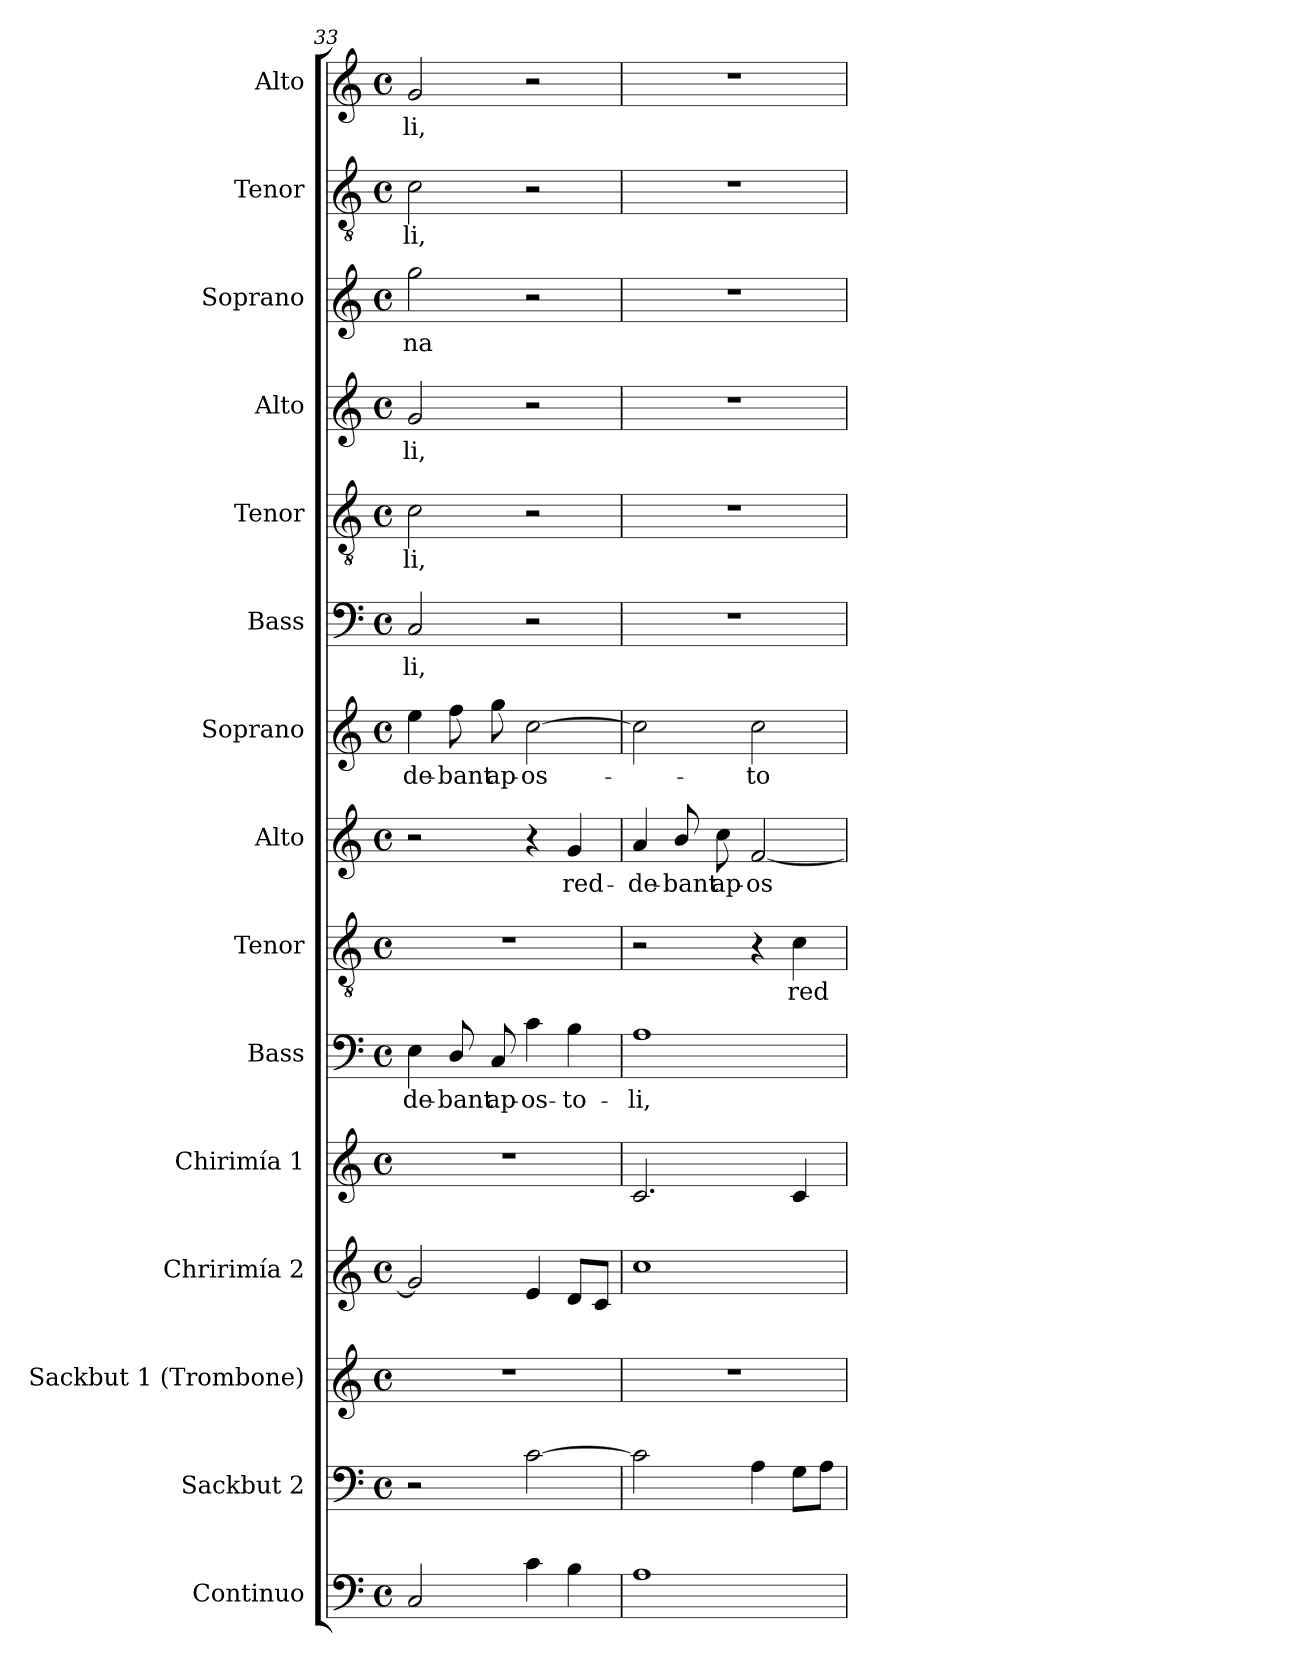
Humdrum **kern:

**kern	**kern	**kern	**kern	**kern	**kern	**text	**kern	**text	**kern	**text	**kern	**text	**kern	**text	**kern	**text	**kern	**text	**kern	**text	**kern	**text	**kern	**text
*part15	*part14	*part13	*part12	*part11	*part10	*part10	*part9	*part9	*part8	*part8	*part7	*part7	*part6	*part6	*part5	*part5	*part4	*part4	*part3	*part3	*part2	*part2	*part1	*part1
*staff15	*staff14	*staff13	*staff12	*staff11	*staff10	*staff10	*staff9	*staff9	*staff8	*staff8	*staff7	*staff7	*staff6	*staff6	*staff5	*staff5	*staff4	*staff4	*staff3	*staff3	*staff2	*staff2	*staff1	*staff1
*I"Continuo	*I"Sackbut 2	*I"Sackbut 1 (Trombone)	*I"Chririmía 2	*I"Chirimía 1	*I"Bass	*	*I"Tenor	*	*I"Alto	*	*I"Soprano	*	*I"Bass	*	*I"Tenor	*	*I"Alto	*	*I"Soprano	*	*I"Tenor	*	*I"Alto	*
*I'Cont.	*I'Scbt.	*I'Scbt.	*I'Chi.	*I'Chi.	*I'B.	*	*I'T.	*	*I'A.	*	*I'S.	*	*I'B.	*	*I'T.	*	*I'A.	*	*I'S.	*	*I'T.	*	*I'A.	*
*clefF4	*clefF4	*clefG2	*clefG2	*clefG2	*clefF4	*	*clefGv2	*	*clefG2	*	*clefG2	*	*clefF4	*	*clefGv2	*	*clefG2	*	*clefG2	*	*clefGv2	*	*clefG2	*
*	*	*	*	*	*	*	*ITrd7c12	*	*	*	*	*	*	*	*ITrd7c12	*	*	*	*	*	*ITrd7c12	*	*	*
*k[]	*k[]	*k[]	*k[]	*k[]	*k[]	*	*k[]	*	*k[]	*	*k[]	*	*k[]	*	*k[]	*	*k[]	*	*k[]	*	*k[]	*	*k[]	*
*C:	*C:	*C:	*C:	*C:	*C:	*	*C:	*	*C:	*	*C:	*	*C:	*	*C:	*	*C:	*	*C:	*	*C:	*	*C:	*
*M4/4	*M4/4	*M4/4	*M4/4	*M4/4	*M4/4	*	*M4/4	*	*M4/4	*	*M4/4	*	*M4/4	*	*M4/4	*	*M4/4	*	*M4/4	*	*M4/4	*	*M4/4	*
*met(c)	*met(c)	*met(c)	*met(c)	*met(c)	*met(c)	*	*met(c)	*	*met(c)	*	*met(c)	*	*met(c)	*	*met(c)	*	*met(c)	*	*met(c)	*	*met(c)	*	*met(c)	*
=33	=33	=33	=33	=33	=33	=33	=33	=33	=33	=33	=33	=33	=33	=33	=33	=33	=33	=33	=33	=33	=33	=33	=33	=33
!	!	!	!	!	!	!LO:LY:b:color=#000000	!	!	!	!	!	!	!	!	!	!	!	!	!	!	!	!	!	!
!	!	!	!	!	!	!	!	!	!	!	!	!LO:LY:b:color=#000000	!	!	!	!	!	!	!	!	!	!	!	!
!	!	!	!	!	!	!	!	!	!	!	!	!	!	!LO:LY:b:color=#000000	!	!	!	!	!	!	!	!	!	!
!	!	!	!	!	!	!	!	!	!	!	!	!	!	!	!	!LO:LY:b:color=#000000	!	!	!	!	!	!	!	!
!	!	!	!	!	!	!	!	!	!	!	!	!	!	!	!	!	!	!LO:LY:b:color=#000000	!	!	!	!	!	!
!	!	!	!	!	!	!	!	!	!	!	!	!	!	!	!	!	!	!	!	!LO:LY:b:color=#000000	!	!	!	!
!	!	!	!	!	!	!	!	!	!	!	!	!	!	!	!	!	!	!	!	!	!	!LO:LY:b:color=#000000	!	!
!	!	!	!	!	!	!	!	!	!	!	!	!	!	!	!	!	!	!	!	!	!	!	!	!LO:LY:b:color=#000000
2Ci/	2r	1r	2gi/]	1r	4Ei\	-de-	1r	.	2r	.	4eei\	-de-	2Ci/	-li,	2Ci\	-li,	2gi/	-li,	2ggi\	-na	2Ci\	-li,	2gi/	-li,
!	!	!	!	!	!	!LO:LY:b:color=#000000	!	!	!	!	!	!	!	!	!	!	!	!	!	!	!	!	!	!
!	!	!	!	!	!	!	!	!	!	!	!	!LO:LY:b:color=#000000	!	!	!	!	!	!	!	!	!	!	!	!
.	.	.	.	.	8Di/	-bant	.	.	.	.	8ffi\	-bant	.	.	.	.	.	.	.	.	.	.	.	.
!	!	!	!	!	!	!LO:LY:b:color=#000000	!	!	!	!	!	!	!	!	!	!	!	!	!	!	!	!	!	!
!	!	!	!	!	!	!	!	!	!	!	!	!LO:LY:b:color=#000000	!	!	!	!	!	!	!	!	!	!	!	!
.	.	.	.	.	8Ci/	ap-	.	.	.	.	8ggi\	ap-	.	.	.	.	.	.	.	.	.	.	.	.
!	!	!	!	!	!	!LO:LY:b:color=#000000	!	!	!	!	!	!	!	!	!	!	!	!	!	!	!	!	!	!
!	!	!	!	!	!	!	!	!	!	!	!	!LO:LY:b:color=#000000	!	!	!	!	!	!	!	!	!	!	!	!
4ci\	[>2ci\	.	4ei/	.	4ci\	-os-	.	.	4r	.	[>2cci\	-os-	2r	.	2r	.	2r	.	2r	.	2r	.	2r	.
!	!	!	!	!	!	!LO:LY:b:color=#000000	!	!	!	!	!	!	!	!	!	!	!	!	!	!	!	!	!	!
!	!	!	!	!	!	!	!	!	!	!LO:LY:b:color=#000000	!	!	!	!	!	!	!	!	!	!	!	!	!	!
4Bi\	.	.	8di/L	.	4Bi\	-to-	.	.	4gi/	red-	.	.	.	.	.	.	.	.	.	.	.	.	.	.
.	.	.	8ci/J	.	.	.	.	.	.	.	.	.	.	.	.	.	.	.	.	.	.	.	.	.
!!LO:PB:g=z
=34	=34	=34	=34	=34	=34	=34	=34	=34	=34	=34	=34	=34	=34	=34	=34	=34	=34	=34	=34	=34	=34	=34	=34	=34
!	!	!	!	!	!	!LO:LY:b:color=#000000	!	!	!	!	!	!	!	!	!	!	!	!	!	!	!	!	!	!
!	!	!	!	!	!	!	!	!	!	!LO:LY:b:color=#000000	!	!	!	!	!	!	!	!	!	!	!	!	!	!
1Ai	2ci\]	1r	1cci	2.ci/	1Ai	-li,	2r	.	4ai/	-de-	2cci\]	.	1r	.	1r	.	1r	.	1r	.	1r	.	1r	.
!	!	!	!	!	!	!	!	!	!	!LO:LY:b:color=#000000	!	!	!	!	!	!	!	!	!	!	!	!	!	!
.	.	.	.	.	.	.	.	.	8bi/	-bant	.	.	.	.	.	.	.	.	.	.	.	.	.	.
!	!	!	!	!	!	!	!	!	!	!LO:LY:b:color=#000000	!	!	!	!	!	!	!	!	!	!	!	!	!	!
.	.	.	.	.	.	.	.	.	8cci\	ap-	.	.	.	.	.	.	.	.	.	.	.	.	.	.
!	!	!	!	!	!	!	!	!	!	!LO:LY:b:color=#000000	!	!	!	!	!	!	!	!	!	!	!	!	!	!
!	!	!	!	!	!	!	!	!	!	!	!	!LO:LY:b:color=#000000	!	!	!	!	!	!	!	!	!	!	!	!
.	4Ai\	.	.	.	.	.	4r	.	[<2fi/	-os-	2cci\	-to-	.	.	.	.	.	.	.	.	.	.	.	.
!	!	!	!	!	!	!	!	!LO:LY:b:color=#000000	!	!	!	!	!	!	!	!	!	!	!	!	!	!	!	!
.	8Gi\L	.	.	4ci/	.	.	4Ci\	red-	.	.	.	.	.	.	.	.	.	.	.	.	.	.	.	.
.	8Ai\J	.	.	.	.	.	.	.	.	.	.	.	.	.	.	.	.	.	.	.	.	.	.	.
=	=	=	=	=	=	=	=	=	=	=	=	=	=	=	=	=	=	=	=	=	=	=	=	=
*-	*-	*-	*-	*-	*-	*-	*-	*-	*-	*-	*-	*-	*-	*-	*-	*-	*-	*-	*-	*-	*-	*-	*-	*-
